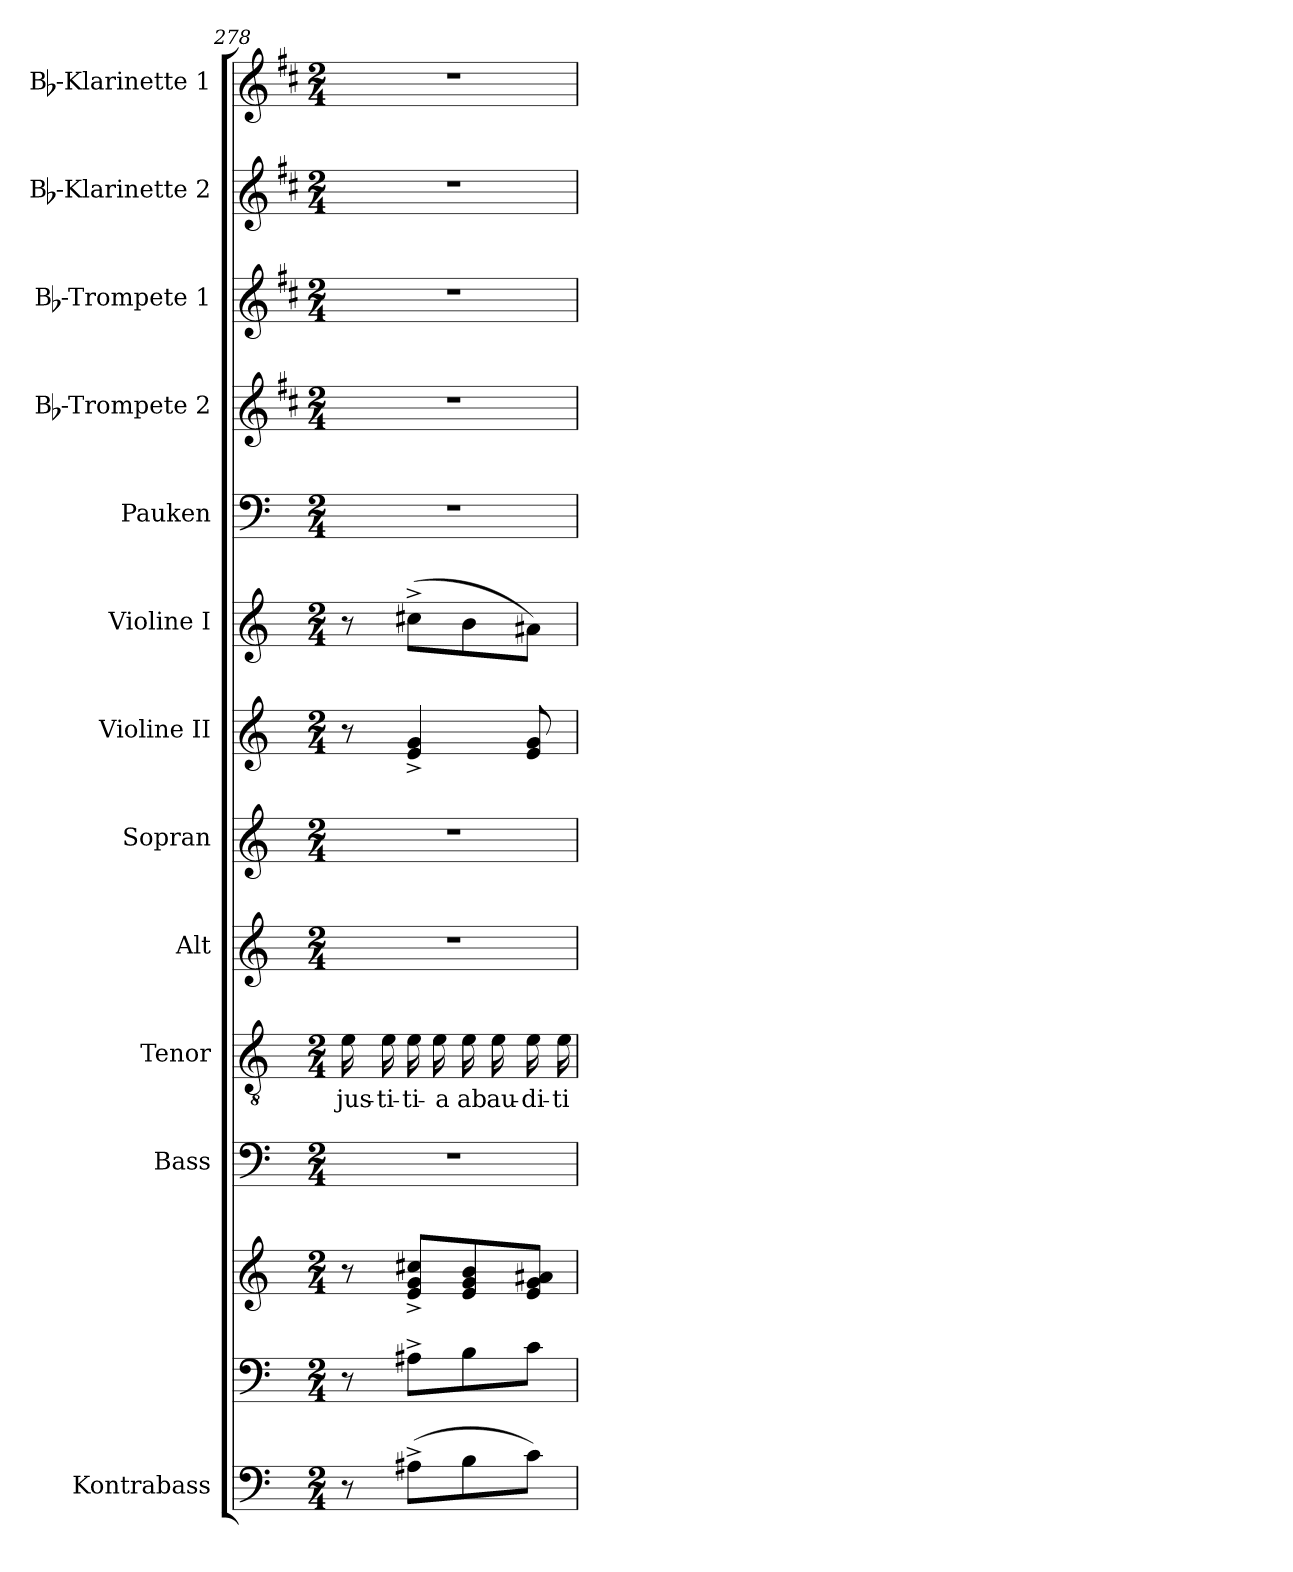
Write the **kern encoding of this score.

**kern	**kern	**kern	**kern	**kern	**text	**kern	**kern	**kern	**kern	**kern	**kern	**kern	**kern	**kern
*part13	*part12	*part12	*part11	*part10	*part10	*part9	*part8	*part7	*part6	*part5	*part4	*part3	*part2	*part1
*staff14	*staff13	*staff12	*staff11	*staff10	*staff10	*staff9	*staff8	*staff7	*staff6	*staff5	*staff4	*staff3	*staff2	*staff1
*I"Kontrabass	*	*	*I"Bass	*I"Tenor	*	*I"Alt	*I"Sopran	*I"Violine II	*I"Violine I	*I"Pauken	*I"Bb-Trompete 2	*I"Bb-Trompete 1	*I"Bb-Klarinette 2	*I"Bb-Klarinette 1
*I'Kb.	*	*	*I'B.	*I'T.	*	*I'A.	*I'S.	*I'Vl. II	*I'Vl. I	*I'Pk.	*I'Bb Trp. 2	*I'Bb Trp. 1	*I'Bb Kl. 2	*I'Bb Kl. 1
*clefF4	*clefF4	*clefG2	*clefF4	*clefGv2	*	*clefG2	*clefG2	*clefG2	*clefG2	*clefF4	*clefG2	*clefG2	*clefG2	*clefG2
*ITrd7c12	*	*	*	*	*	*	*	*	*	*	*ITrd1c2	*ITrd1c2	*ITrd1c2	*ITrd1c2
*k[]	*k[]	*k[]	*k[]	*k[]	*	*k[]	*k[]	*k[]	*k[]	*k[]	*k[]	*k[]	*k[]	*k[]
*C:	*C:	*C:	*C:	*C:	*	*C:	*C:	*C:	*C:	*C:	*C:	*C:	*C:	*C:
*M2/4	*M2/4	*M2/4	*M2/4	*M2/4	*	*M2/4	*M2/4	*M2/4	*M2/4	*M2/4	*M2/4	*M2/4	*M2/4	*M2/4
=278	=278	=278	=278	=278	=278	=278	=278	=278	=278	=278	=278	=278	=278	=278
!	!	!	!	!	!LO:LY:b	!	!	!	!	!	!	!	!	!
8r	8r	8r	2r	16e\	jus-	2r	2r	8r	8r	2r	2r	2r	2r	2r
!	!	!	!	!	!LO:LY:b	!	!	!	!	!	!	!	!	!
.	.	.	.	16e\	-ti-	.	.	.	.	.	.	.	.	.
!	!	!	!	!	!LO:LY:b	!	!	!	!	!	!	!	!	!
(>8AA#X^>\L	8A#X^>\L	8e/^< 8g/^< 8cc#X/^<L	.	16e\	-ti-	.	.	4e/^< 4g/^<	(>8cc#X^>\L	.	.	.	.	.
!	!	!	!	!	!LO:LY:b	!	!	!	!	!	!	!	!	!
.	.	.	.	16e\	-a	.	.	.	.	.	.	.	.	.
!	!	!	!	!	!LO:LY:b	!	!	!	!	!	!	!	!	!
8BB\	8B\	8e/ 8g/ 8b/	.	16e\	ab	.	.	.	8b\	.	.	.	.	.
!	!	!	!	!	!LO:LY:b	!	!	!	!	!	!	!	!	!
.	.	.	.	16e\	au-	.	.	.	.	.	.	.	.	.
!	!	!	!	!	!LO:LY:b	!	!	!	!	!	!	!	!	!
8C\J)	8c\J	8e/ 8g/ 8a#X/J	.	16e\	-di-	.	.	8e/ 8g/	8a#X\J)	.	.	.	.	.
!	!	!	!	!	!LO:LY:b	!	!	!	!	!	!	!	!	!
.	.	.	.	16e\	-ti-	.	.	.	.	.	.	.	.	.
=	=	=	=	=	=	=	=	=	=	=	=	=	=	=
*-	*-	*-	*-	*-	*-	*-	*-	*-	*-	*-	*-	*-	*-	*-
